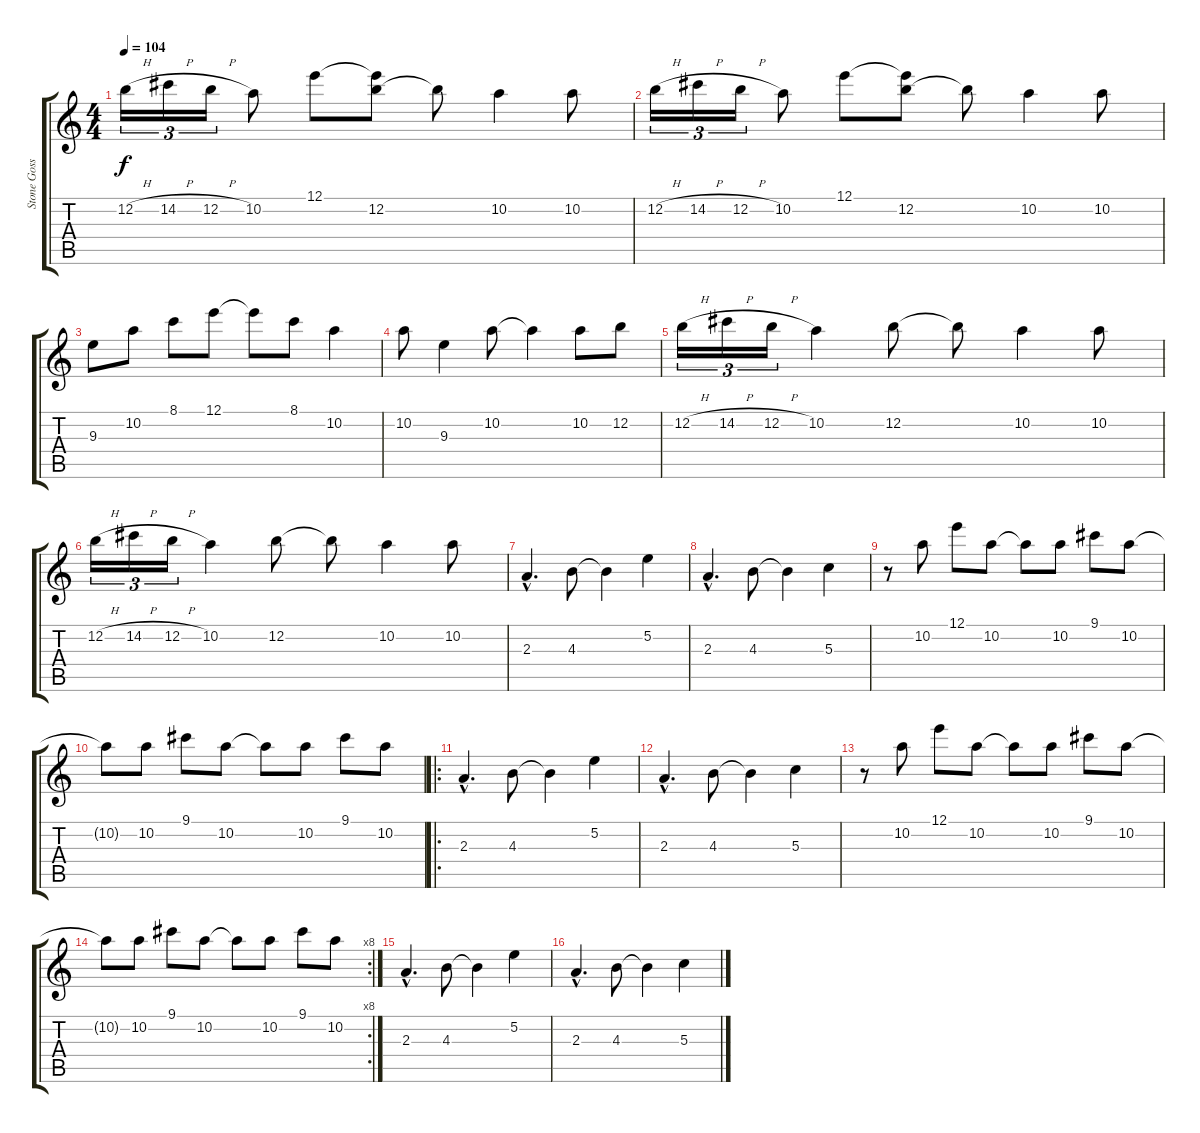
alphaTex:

\track ("Stone Gossard Gtr 2" "Stone Goss") {instrument distortionguitar}
\staff {score tabs}
\tuning (E4 B3 G3 D3 A2 E2) {hide}
\ts (4 4)
\tempo 104
\clef g2
\ks c
12.2{h}.16{tu (3 2) dy f} 14.2{h}.16{tu (3 2)} 12.2{h}.16{tu (3 2)} 10.2.8 12.1.8 (12.1{t} 12.2).8 12.2{t}.8 10.2.4 10.2.8 |
12.2{h}.16{tu (3 2)} 14.2{h}.16{tu (3 2)} 12.2{h}.16{tu (3 2)} 10.2.8 12.1.8 (12.1{t} 12.2).8 12.2{t}.8 10.2.4 10.2.8 |
9.3.8 10.2.8 8.1.8 12.1.8 12.1{t}.8 8.1.8 10.2.4 |
10.2.8 9.3.4 10.2.8 10.2{t}.4 10.2.8 12.2.8 |
12.2{h}.16{tu (3 2)} 14.2{h}.16{tu (3 2)} 12.2{h}.16{tu (3 2)} 10.2.4 12.2.8 12.2{t}.8 10.2.4 10.2.8 |
12.2{h}.16{tu (3 2)} 14.2{h}.16{tu (3 2)} 12.2{h}.16{tu (3 2)} 10.2.4 12.2.8 12.2{t}.8 10.2.4 10.2.8 |
2.3{hac}.4{d} 4.3.8 4.3{t}.4 5.2.4 |
2.3{hac}.4{d} 4.3.8 4.3{t}.4 5.3.4 |
r.8 10.2.8 12.1.8 10.2.8 10.2{t}.8 10.2.8 9.1.8 10.2.8 |
10.2{t}.8 10.2.8 9.1.8 10.2.8 10.2{t}.8 10.2.8 9.1.8 10.2.8 |
\ro
\section ("" "")
2.3{hac}.4{d} 4.3.8 4.3{t}.4 5.2.4 |
2.3{hac}.4{d} 4.3.8 4.3{t}.4 5.3.4 |
r.8 10.2.8 12.1.8 10.2.8 10.2{t}.8 10.2.8 9.1.8 10.2.8 |
\rc 8
10.2{t}.8 10.2.8 9.1.8 10.2.8 10.2{t}.8 10.2.8 9.1.8 10.2.8 |
2.3{hac}.4{d} 4.3.8 4.3{t}.4 5.2.4 |
2.3{hac}.4{d} 4.3.8 4.3{t}.4 5.3.4
